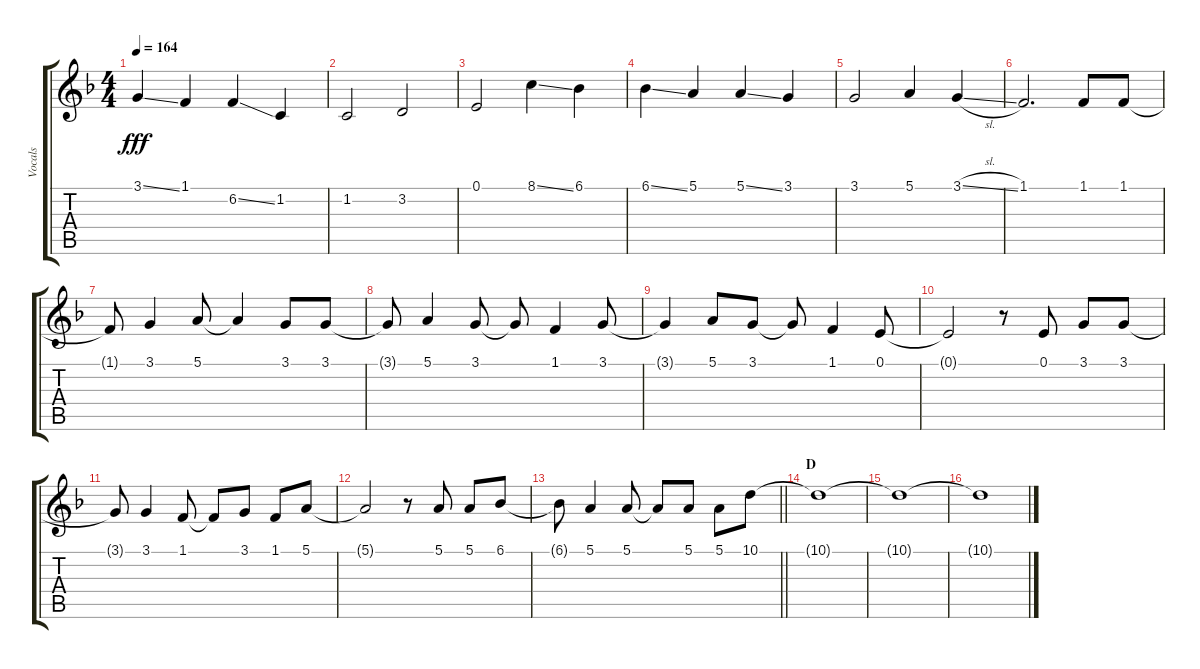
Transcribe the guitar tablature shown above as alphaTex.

\track ("Vocals" "Vocals") {instrument voiceoohs}
\staff {score tabs}
\tuning (E4 B3 G3 D3 A2 E2) {hide}
\ts (4 4)
\tempo 164
\clef g2
\ks f
3.1{ss}.4{dy fff} 1.1.4 6.2{ss}.4 1.2.4 |
1.2.2 3.2.2 |
0.1.2 8.1{ss}.4 6.1.4 |
6.1{ss}.4 5.1.4 5.1{ss}.4 3.1.4 |
3.1.2 5.1.4 3.1{sl}.4 |
1.1.2{d} 1.1.8 1.1.8 |
1.1{t}.8 3.1.4 5.1.8 5.1{t}.4 3.1.8 3.1.8 |
3.1{t}.8 5.1.4 3.1.8 3.1{t}.8 1.1.4 3.1.8 |
3.1{t}.4 5.1.8 3.1.8 3.1{t}.8 1.1.4 0.1.8 |
0.1{t}.2 r.8 0.1.8 3.1.8 3.1.8 |
3.1{t}.8 3.1.4 1.1.8 1.1{t}.8 3.1.8 1.1.8 5.1.8 |
5.1{t}.2 r.8 5.1.8 5.1.8 6.1.8 |
\barLineRight lightlight
6.1{t}.8 5.1.4 5.1.8 5.1{t}.8 5.1.8 5.1.8 10.1.8 |
\section ("" "D")
10.1{t}.1 |
10.1{t}.1 |
10.1{t}.1
